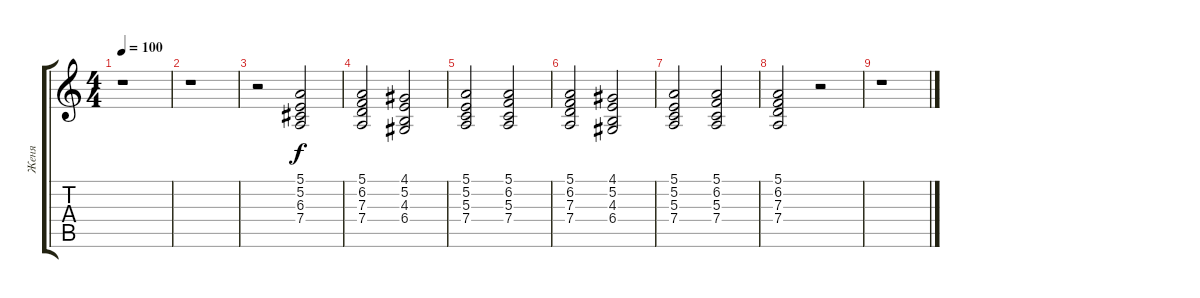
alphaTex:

\track ("Женя" "Женя") {instrument stringensemble1}
\staff {score tabs}
\tuning (E4 B3 G3 D3 A2 E2) {hide}
\ts (4 4)
\tempo 100
\clef g2
\ks c
r.1{dy f} |
r.1 |
r.2 (5.1 5.2 6.3 7.4).2 |
(5.1 6.2 7.3 7.4).2 (4.1 5.2 4.3 6.4).2 |
(5.1 5.2 5.3 7.4).2 (5.1 6.2 5.3 7.4).2 |
(5.1 6.2 7.3 7.4).2 (4.1 5.2 4.3 6.4).2 |
(5.1 5.2 5.3 7.4).2 (5.1 6.2 5.3 7.4).2 |
(5.1 6.2 7.3 7.4).2 r.2 |
r.1
